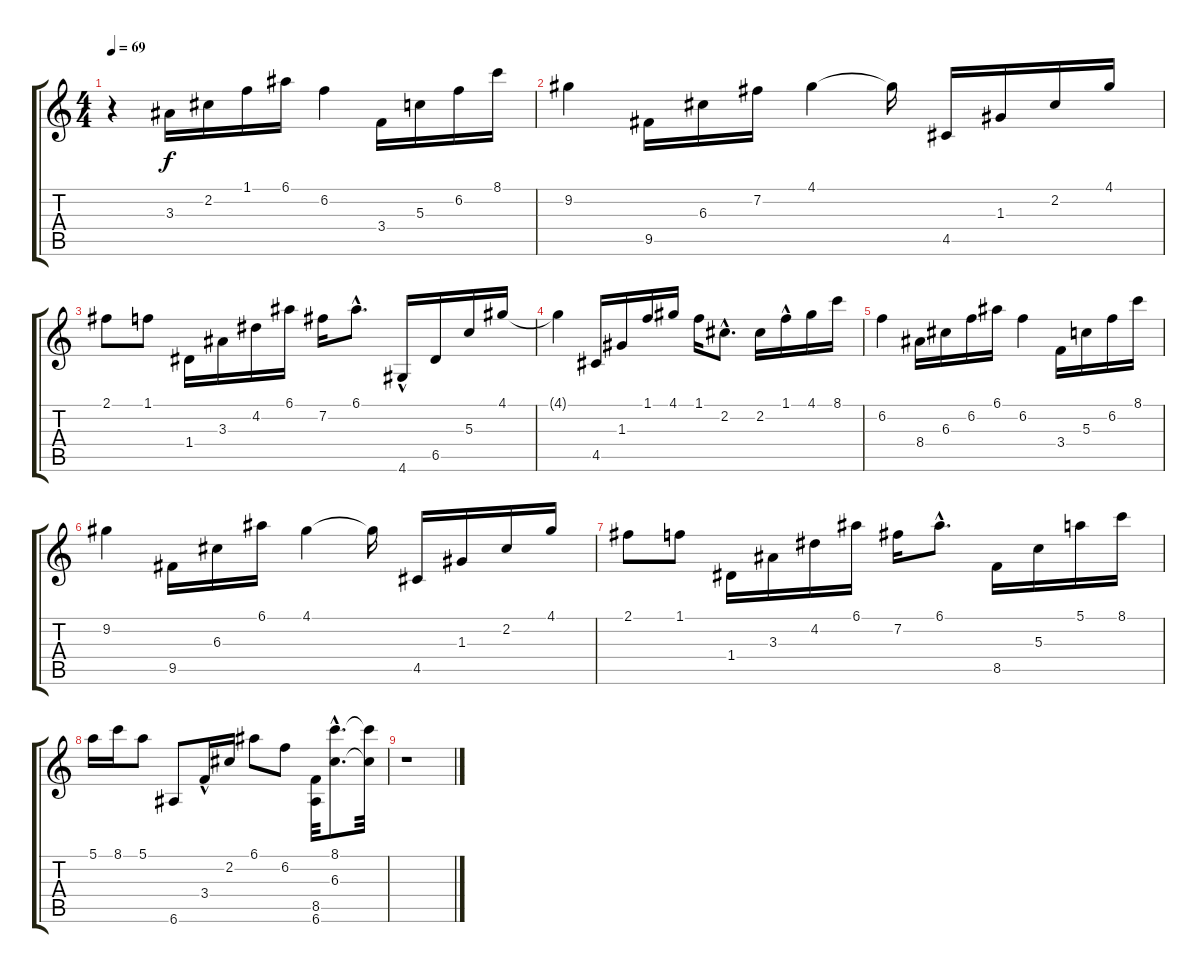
\track "" {instrument acousticguitarsteel}
\staff {score tabs}
\tuning (E4 B3 G3 D3 A2 E2) {hide}
\ts (4 4)
\tempo 69
\clef g2
\ks c
r.4{dy f instrument acousticguitarsteel} 3.3.16 2.2.16 1.1.16 6.1.16 6.2.4 3.4.16 5.3.16 6.2.16 8.1.16 |
9.2.4 9.5.16 6.3.16 7.2.16 4.1.4 4.1{t}.16 4.5.16 1.3.16 2.2.16 4.1.16 |
2.1.8 1.1.8 1.4.16 3.3.16 4.2.16 6.1.16 7.2.16 6.1{hac}.8{d} 4.6{hac}.16 6.5.16 5.3.16 4.1.16 |
4.1{t}.4 4.5.16 1.3.16 1.1.16 4.1.16 1.1.16 2.2{hac}.8{d} 2.2.16 1.1{hac}.16 4.1.16 8.1.16 |
6.2.4 8.4.16 6.3.16 6.2.16 6.1.16 6.2.4 3.4.16 5.3.16 6.2.16 8.1.16 |
9.2.4 9.5.16 6.3.16 6.1.16 4.1.4 4.1{t}.16 4.5.16 1.3.16 2.2.16 4.1.16 |
2.1.8 1.1.8 1.4.16 3.3.16 4.2.16 6.1.16 7.2.16 6.1{hac}.8{d} 8.5.16 5.3.16 5.1.16 8.1.16 |
5.1.16 8.1.16 5.1.8 6.6.8 3.4{hac}.16 2.2.16 6.1.8 6.2.8 (8.5 6.6).32 (8.1{hac} 6.3{hac}).8{d} (8.1{t} 6.3{t}).32 |
r.1
